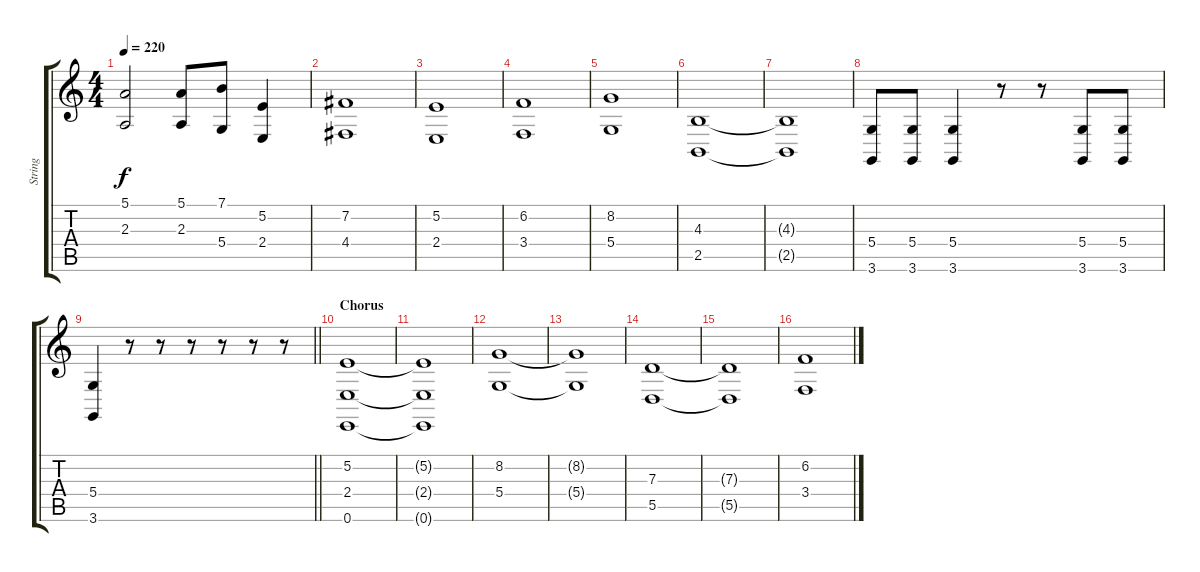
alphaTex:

\track ("String" "String") {instrument stringensemble1}
\staff {score tabs}
\tuning (E4 B3 G3 D3 A2 E2) {hide}
\ts (4 4)
\tempo 220
\clef g2
\ks c
(5.1 2.3).2{dy f} (5.1 2.3).8 (7.1 5.4).8 (5.2 2.4).4 |
(7.2 4.4).1 |
(5.2 2.4).1 |
(6.2 3.4).1 |
(8.2 5.4).1 |
(4.3 2.5).1 |
(4.3{t} 2.5{t}).1 |
(5.4 3.6).8 (5.4 3.6).8 (5.4 3.6).4 r.8 r.8 (5.4 3.6).8 (5.4 3.6).8 |
\barLineRight lightlight
(5.4 3.6).4 r.8 r.8 r.8 r.8 r.8 r.8 |
\section ("" "Chorus")
(5.2 2.4 0.6).1{volume 13 balance 8 instrument stringensemble1} |
(5.2{t} 2.4{t} 0.6{t}).1 |
(8.2 5.4).1 |
(8.2{t} 5.4{t}).1 |
(7.3 5.5).1 |
(7.3{t} 5.5{t}).1 |
(6.2 3.4).1
